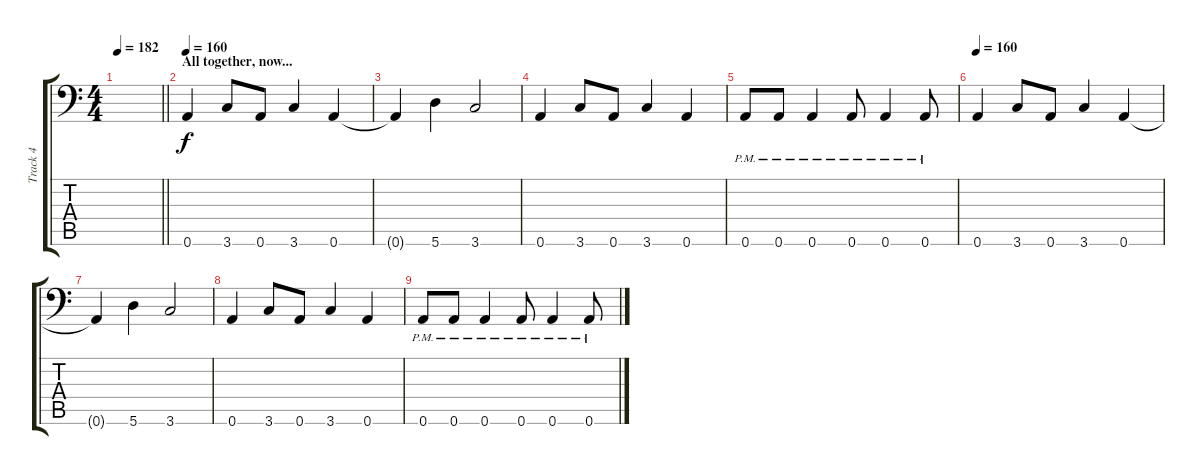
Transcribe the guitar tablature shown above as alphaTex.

\track ("Track 4" "Track 4") {instrument distortionguitar}
\staff {score tabs}
\tuning (E4 B3 G3 D3 A2 A1) {hide}
\ts (4 4)
\tempo 182
\clef f4
\barLineRight lightlight
\ks c
|
\section ("" "All together, now...")
\tempo 160
0.6.4 3.6.8 0.6.8 3.6.4 0.6.4 |
0.6{t}.4 5.6.4 3.6.2 |
0.6.4 3.6.8 0.6.8 3.6.4 0.6.4 |
0.6{pm}.8 0.6{pm}.8 0.6{pm}.4 0.6{pm}.8 0.6{pm}.4 0.6{pm}.8 |
\tempo 160
0.6.4 3.6.8 0.6.8 3.6.4 0.6.4 |
0.6{t}.4 5.6.4 3.6.2 |
0.6.4 3.6.8 0.6.8 3.6.4 0.6.4 |
0.6{pm}.8 0.6{pm}.8 0.6{pm}.4 0.6{pm}.8 0.6{pm}.4 0.6{pm}.8
